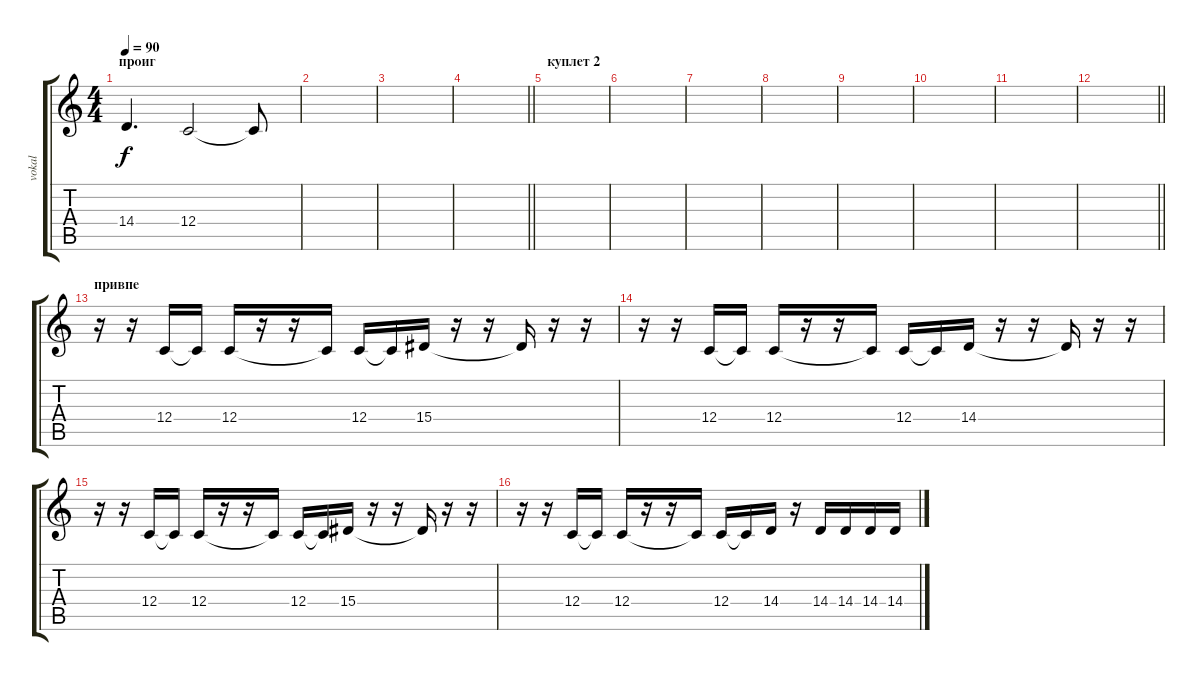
\track ("vokal" "vokal") {instrument trumpet}
\staff {score tabs}
\tuning (D4 A3 F3 C3 G2 C2) {hide}
\ts (4 4)
\section ("" "проиг")
\tempo 90
\clef g2
\ks c
14.4{t}.4{d dy f} 12.4.2 12.4{t}.8 |
|
|
\barLineRight lightlight
|
\section ("" "куплет 2")
|
|
|
|
|
|
|
\barLineRight lightlight
|
\section ("" "привпе")
r.16 r.16 12.4.16 12.4{t}.16 12.4.16 r.16 r.16 12.4{t}.16 12.4.16 12.4{t}.16 15.4.16 r.16 r.16 15.4{t}.16 r.16 r.16 |
r.16 r.16 12.4.16 12.4{t}.16 12.4.16 r.16 r.16 12.4{t}.16 12.4.16 12.4{t}.16 14.4.16 r.16 r.16 14.4{t}.16 r.16 r.16 |
r.16 r.16 12.4.16 12.4{t}.16 12.4.16 r.16 r.16 12.4{t}.16 12.4.16 12.4{t}.16 15.4.16 r.16 r.16 15.4{t}.16 r.16 r.16 |
r.16 r.16 12.4.16 12.4{t}.16 12.4.16 r.16 r.16 12.4{t}.16 12.4.16 12.4{t}.16 14.4.16 r.16 14.4.16 14.4.16 14.4.16 14.4.16
